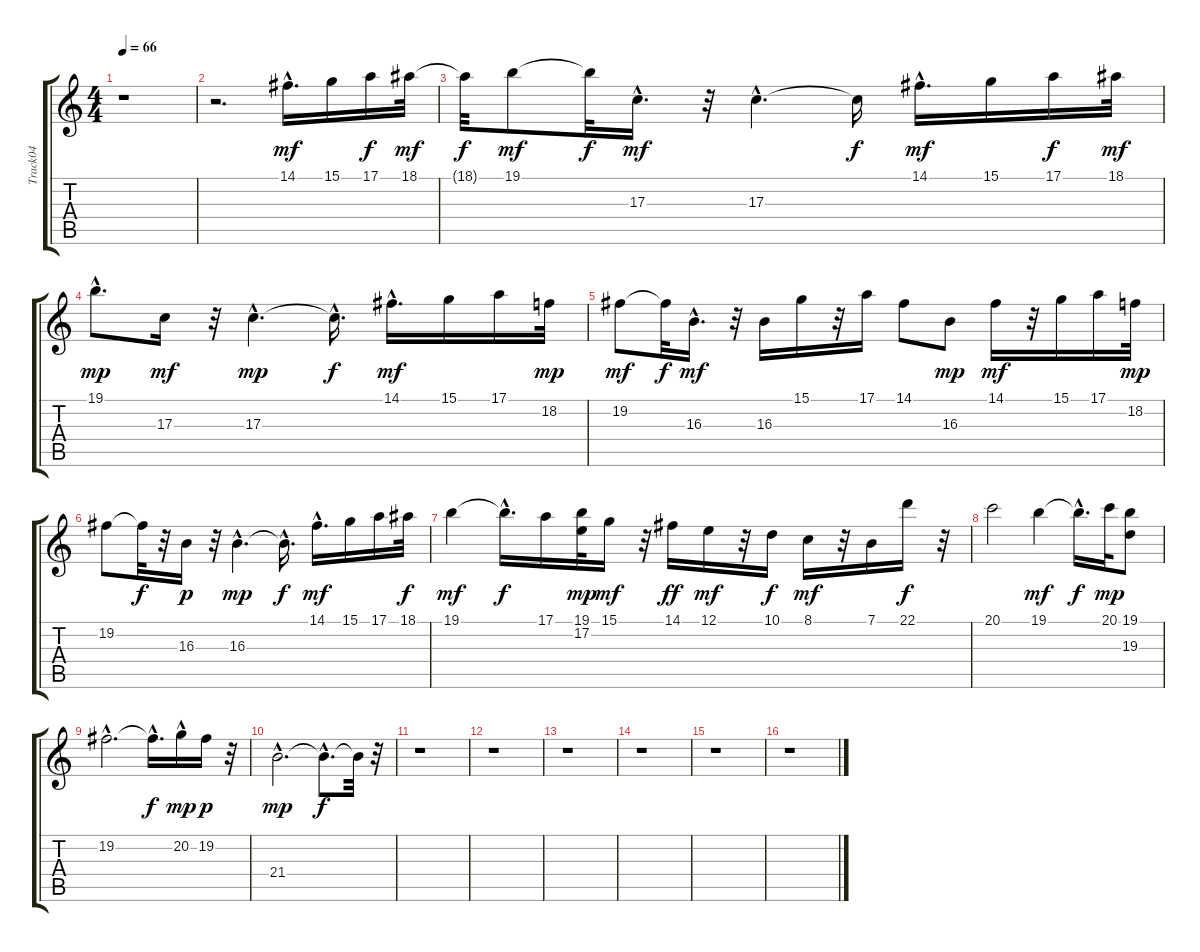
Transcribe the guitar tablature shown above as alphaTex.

\track ("Track04" "Track04") {instrument acousticgrandpiano}
\staff {score tabs}
\tuning (E4 B3 G3 D3 A2 E2) {hide}
\ts (4 4)
\tempo 66
\clef g2
\ks c
r.1{dy mf instrument acousticgrandpiano} |
r.2{d} 14.1{hac}.16{d volume 16 balance 8 instrument harmonica} 15.1.16 17.1.16{dy f} 18.1.32{dy mf} |
18.1{t}.32{dy f} 19.1.8{dy mf} 19.1{t}.32{dy f} 17.3{hac}.16{d dy mf} r.32 17.3{hac}.4{d} 17.3{t}.16{dy f} 14.1{hac}.16{d dy mf} 15.1.16 17.1.16{dy f} 18.1.32{dy mf} |
19.1{hac}.8{d dy mp} 17.3.16{dy mf} r.32 17.3{hac}.4{d dy mp} 17.3{hac t}.16{d dy f} 14.1{hac}.16{d dy mf} 15.1.16 17.1.16 18.2.32{dy mp} |
19.2.8{dy mf} 19.2{t}.32{dy f} 16.3{hac}.16{d dy mf} r.32 16.3.16 15.1.16 r.32 17.1.16 14.1.8 16.3.8{dy mp} 14.1.16{dy mf} r.32 15.1.16 17.1.16 18.2.32{dy mp} |
19.2.8 19.2{t}.32{dy f} r.32 16.3.16{dy p} r.32 16.3{hac}.4{d dy mp} 16.3{hac t}.16{d dy f} 14.1{hac}.16{d dy mf} 15.1.16 17.1.16 18.1.32{dy f} |
19.1.4{dy mf} 19.1{hac t}.16{d dy f} 17.1.16 (19.1 17.2).32{dy mp} 15.1.16{dy mf} r.32 14.1.16{dy ff} 12.1.16{dy mf} r.32 10.1.16{dy f} 8.1.16{dy mf} r.32 7.1.16 22.1.16{dy f} r.32 |
20.1.2 19.1.4{dy mf} 19.1{hac t}.16{d dy f} 20.1.32{dy mp} (19.1 19.3).8 |
19.2{hac}.2{d} 19.2{hac t}.16{d dy f} 20.2{hac}.16{dy mp} 19.2.16{dy p} r.32 |
21.4{hac}.2{d dy mp} 21.4{hac t}.8{d dy f} 21.4{t}.32 r.32 |
r.1 |
r.1 |
r.1 |
r.1 |
r.1 |
r.1
